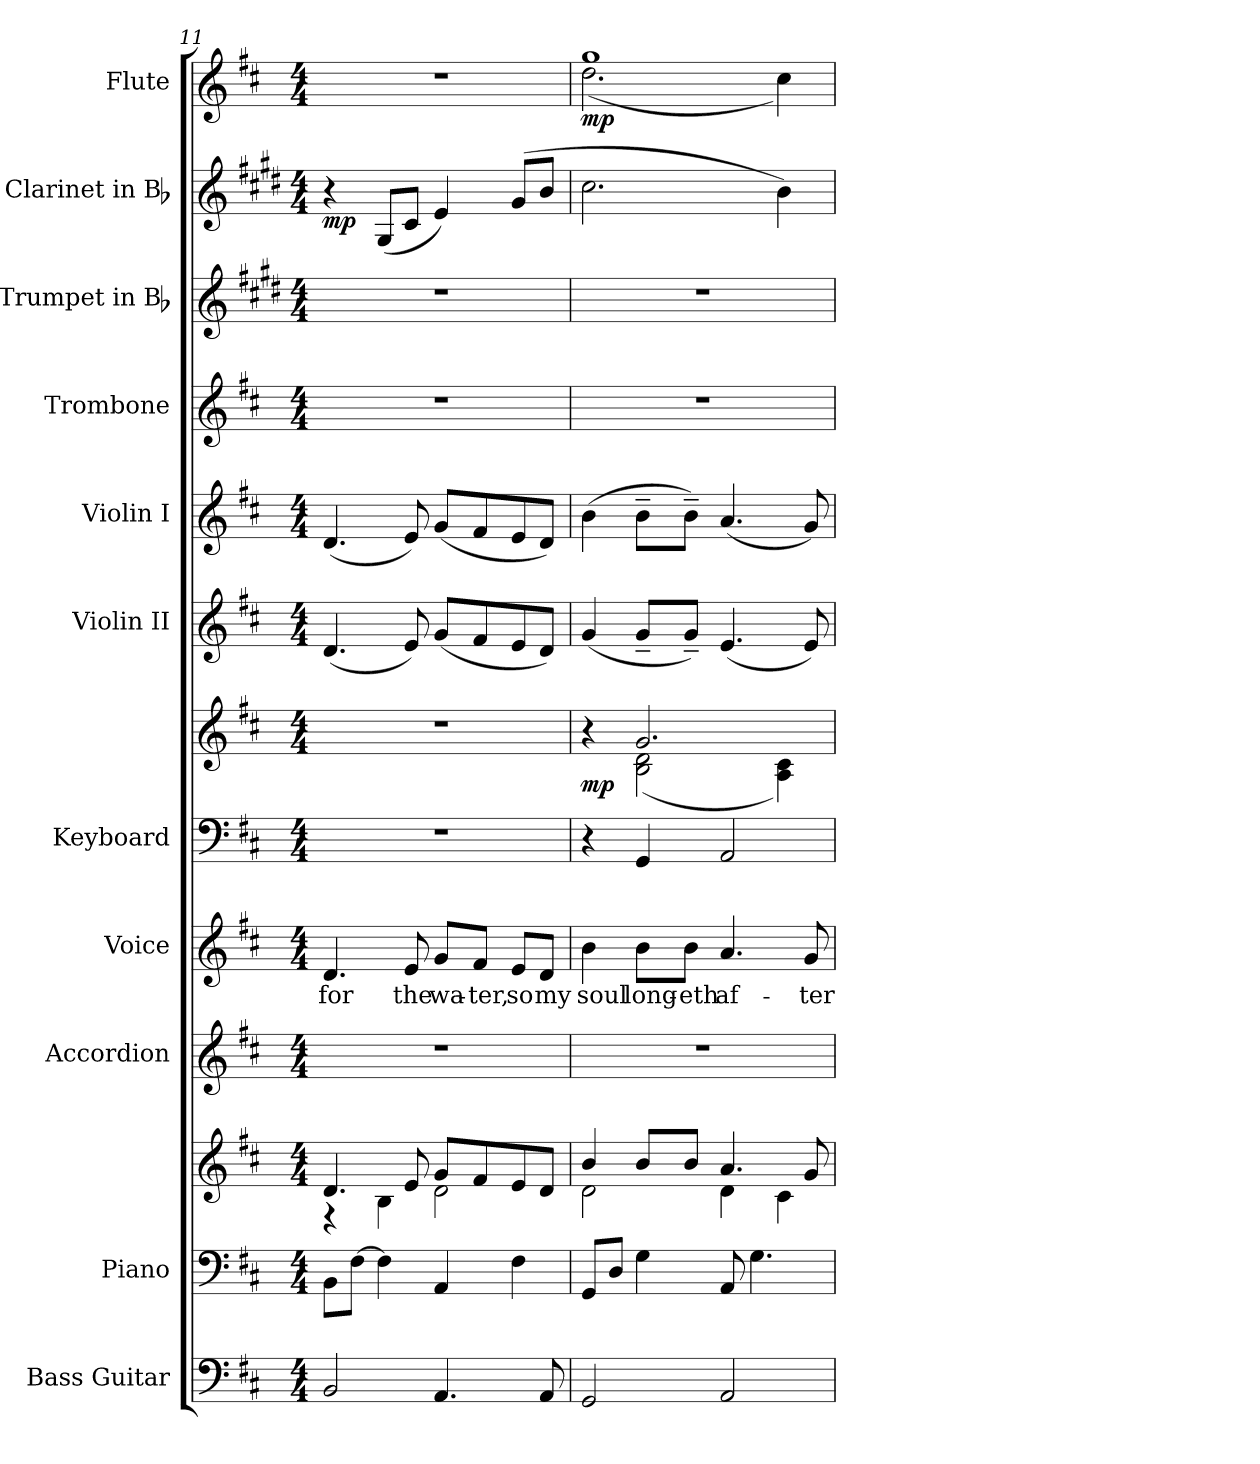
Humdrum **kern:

**kern	**kern	**kern	**kern	**kern	**text	**kern	**kern	**dynam	**kern	**kern	**kern	**kern	**kern	**dynam	**kern	**dynam
*part11	*part10	*part10	*part9	*part8	*part8	*part7	*part7	*part7	*part6	*part5	*part4	*part3	*part2	*part2	*part1	*part1
*staff13	*staff12	*staff11	*staff10	*staff9	*staff9	*staff8	*staff7	*staff7/8	*staff6	*staff5	*staff4	*staff3	*staff2	*staff2	*staff1	*staff1
*I"Bass Guitar	*I"Piano	*	*I"Accordion	*I"Voice	*	*I"Keyboard	*	*	*I"Violin II	*I"Violin I	*I"Trombone	*I"Trumpet in Bb	*I"Clarinet in Bb	*	*I"Flute	*
*I'Bass	*I'Pno.	*	*I'Accord.	*I'Voice	*	*I'Kbd.	*	*	*I'Vln. II	*I'Vln. I	*I'Tbn.	*I'Tpt.	*I'Cl.	*	*I'Fl.	*
*clefF4	*clefF4	*clefG2	*clefG2	*clefG2	*	*clefF4	*clefG2	*	*clefG2	*clefG2	*clefG2	*clefG2	*clefG2	*	*clefG2	*
*ITrd7c12	*	*	*	*	*	*	*	*	*	*	*ITrd8c14	*ITrd1c2	*ITrd1c2	*	*	*
*k[f#c#]	*k[f#c#]	*k[f#c#]	*k[f#c#]	*k[f#c#]	*	*k[f#c#]	*k[f#c#]	*	*k[f#c#]	*k[f#c#]	*k[f#c#]	*k[f#c#]	*k[f#c#]	*	*k[f#c#]	*
*b:	*b:	*b:	*b:	*b:	*	*b:	*b:	*	*b:	*b:	*b:	*b:	*b:	*	*b:	*
*M4/4	*M4/4	*M4/4	*M4/4	*M4/4	*	*M4/4	*M4/4	*	*M4/4	*M4/4	*M4/4	*M4/4	*M4/4	*	*M4/4	*
=11	=11	=11	=11	=11	=11	=11	=11	=11	=11	=11	=11	=11	=11	=11	=11	=11
*	*	*^	*	*	*	*	*	*	*	*	*	*	*	*	*	*
!	!	!	!	!	!	!LO:LY:b:color=#000000	!	!	!	!	!	!	!	!	!	!	!
2BBBi/	8BBi\L	4.di/	4r	1r	4.di/	for	1r	1r	.	(4.di/	(4.di/	1r	1r	4r	mp	1r	.
.	[>8F#i\J	.	.	.	.	.	.	.	.	.	.	.	.	.	.	.	.
.	4F#i\]	.	4Bi\	.	.	.	.	.	.	.	.	.	.	(8F#i/L	.	.	.
!	!	!	!	!	!	!LO:LY:b:color=#000000	!	!	!	!	!	!	!	!	!	!	!
.	.	8ei/	.	.	8ei/	the	.	.	.	8ei/)	8ei/)	.	.	8Bi/J	.	.	.
!	!	!	!	!	!	!LO:LY:b:color=#000000	!	!	!	!	!	!	!	!	!	!	!
4.AAAi/	4AAi/	8gi/L	2di\	.	8gi/L	wa-	.	.	.	(8gi/L	(8gi/L	.	.	4di/)	.	.	.
!	!	!	!	!	!	!LO:LY:b:color=#000000	!	!	!	!	!	!	!	!	!	!	!
.	.	8f#i/	.	.	8f#i/J	-ter,	.	.	.	8f#i/	8f#i/	.	.	.	.	.	.
!	!	!	!	!	!	!LO:LY:b:color=#000000	!	!	!	!	!	!	!	!	!	!	!
.	4F#i\	8ei/	.	.	8ei/L	so	.	.	.	8ei/	8ei/	.	.	(8f#i/L	.	.	.
!	!	!	!	!	!	!LO:LY:b:color=#000000	!	!	!	!	!	!	!	!	!	!	!
8AAAi/	.	8di/J	.	.	8di/J	my	.	.	.	8di/J)	8di/J)	.	.	8ai/J	.	.	.
=12	=12	=12	=12	=12	=12	=12	=12	=12	=12	=12	=12	=12	=12	=12	=12	=12	=12
!	!	!	!	!	!	!LO:LY:b:color=#000000	!	!	!	!	!	!	!	!	!	!	!
*	*	*	*	*	*	*	*	*^	*	*	*	*	*	*	*	*^	*
2GGGi/	8GGi/L	4bi/	2di\	1r	4bi\	soul	4r	4r	4ryy	mp	(4gi/	(4bi\	1r	1r	2.bi\	.	1ggi	(2.ddi\	mp
.	8Di/J	.	.	.	.	.	.	.	.	.	.	.	.	.	.	.	.	.	.
!	!	!	!	!	!	!LO:LY:b:color=#000000	!	!	!	!	!	!	!	!	!	!	!	!	!
.	4Gi\	8bi/L	.	.	8bi\L	long-	4GGi/	2.gi/	(2Bi\ 2di	.	8g~i/L	8b~i\L	.	.	.	.	.	.	.
!	!	!	!	!	!	!LO:LY:b:color=#000000	!	!	!	!	!	!	!	!	!	!	!	!	!
.	.	8bi/J	.	.	8bi\J	-eth	.	.	.	.	8g~i/J)	8b~i\J)	.	.	.	.	.	.	.
!	!	!	!	!	!	!LO:LY:b:color=#000000	!	!	!	!	!	!	!	!	!	!	!	!	!
2AAAi/	8AAi/	4.ai/	4di\	.	4.ai/	af-	2AAi/	.	.	.	(4.ei/	(4.ai/	.	.	.	.	.	.	.
.	4.Gi\	.	.	.	.	.	.	.	.	.	.	.	.	.	.	.	.	.	.
.	.	.	4c#i\	.	.	.	.	.	4Ai\ 4c#i)	.	.	.	.	.	4ai\)	.	.	4cc#i\)	.
!	!	!	!	!	!	!LO:LY:b:color=#000000	!	!	!	!	!	!	!	!	!	!	!	!	!
.	.	8gi/	.	.	8gi/	-ter	.	.	.	.	8ei/)	8gi/)	.	.	.	.	.	.	.
*	*	*v	*v	*	*	*	*	*v	*v	*	*	*	*	*	*	*	*v	*v	*
=	=	=	=	=	=	=	=	=	=	=	=	=	=	=	=	=
*-	*-	*-	*-	*-	*-	*-	*-	*-	*-	*-	*-	*-	*-	*-	*-	*-
